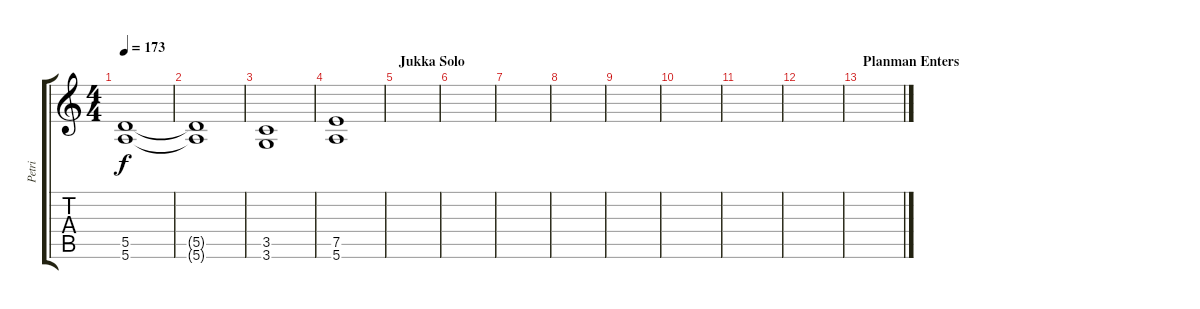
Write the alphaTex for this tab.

\track ("Petri" "Petri") {instrument distortionguitar}
\staff {score tabs}
\tuning (E4 B3 G3 D3 A2 E2) {hide}
\ts (4 4)
\tempo 173
\clef g2
\ks c
(5.5{t} 5.6{t}).1{dy f} |
(5.5{t} 5.6{t}).1 |
(3.5 3.6).1 |
(7.5 5.6).1 |
\section ("" "Jukka Solo")
|
|
|
|
|
|
|
|
\section ("" "Planman Enters")
